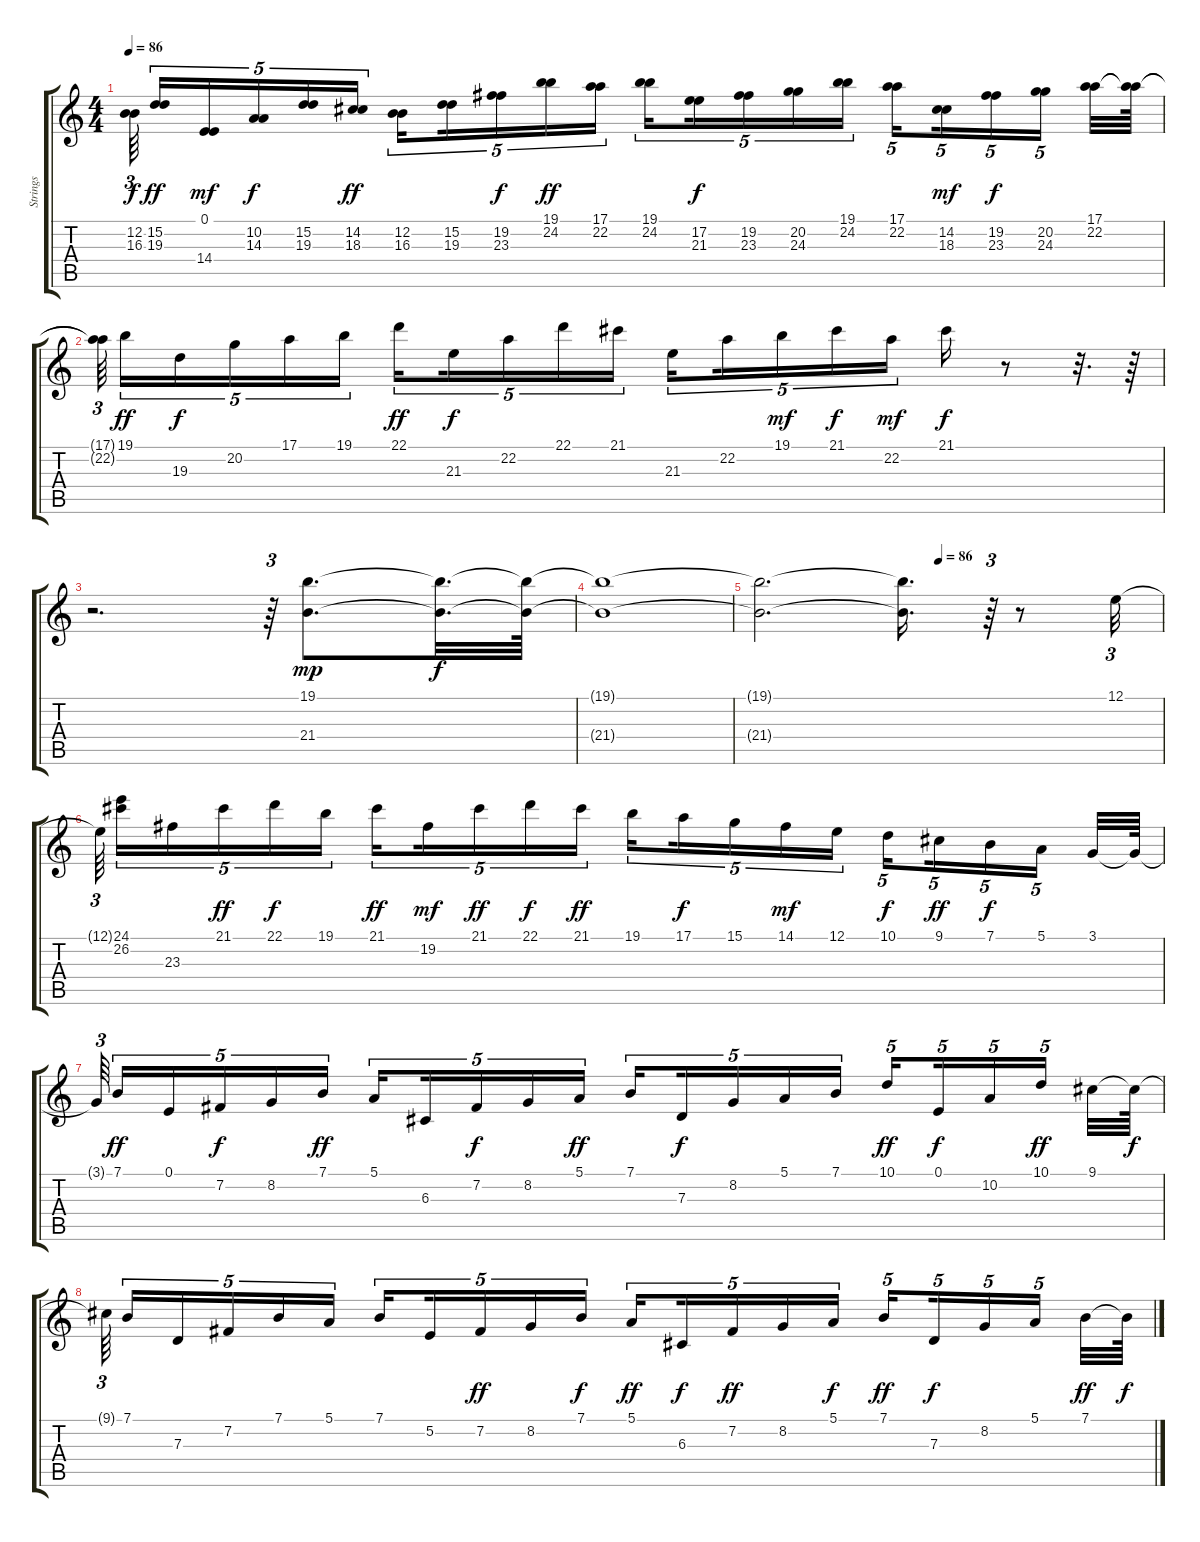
\track ("Strings" "Strings") {instrument stringensemble1}
\staff {score tabs}
\tuning (E4 B3 G3 D3 A2 E2) {hide}
\ts (4 4)
\tempo 86
\clef g2
\ks c
(12.2{t} 16.3{t}).64{tu (3 2) dy f} (15.2 19.3).16{tu (5 4) dy ff} (0.1 14.4).16{tu (5 4) dy mf} (10.2 14.3).16{tu (5 4) dy f} (15.2 19.3).16{tu (5 4)} (14.2 18.3).16{tu (5 4) dy ff} (12.2 16.3).16{tu (5 4) beam splitsecondary} (15.2 19.3).16{tu (5 4)} (19.2 23.3).16{tu (5 4) dy f} (19.1 24.2).16{tu (5 4) dy ff} (17.1 22.2).16{tu (5 4)} (19.1 24.2).16{tu (5 4) beam splitsecondary} (17.2 21.3).16{tu (5 4) dy f} (19.2 23.3).16{tu (5 4)} (20.2 24.3).16{tu (5 4)} (19.1 24.2).16{tu (5 4)} (17.1 22.2).16{tu (5 4) beam splitsecondary} (14.2 18.3).16{tu (5 4) dy mf} (19.2 23.3).16{tu (5 4) dy f} (20.2 24.3).16{tu (5 4) beam splitsecondary} (17.1 22.2).32 (17.1{t} 22.2{t}).64 |
(17.1{t} 22.2{t}).64{tu (3 2)} 19.1.16{tu (5 4) dy ff} 19.3.16{tu (5 4) dy f} 20.2.16{tu (5 4)} 17.1.16{tu (5 4)} 19.1.16{tu (5 4)} 22.1.16{tu (5 4) dy ff beam splitsecondary} 21.3.16{tu (5 4) dy f} 22.2.16{tu (5 4)} 22.1.16{tu (5 4)} 21.1.16{tu (5 4)} 21.3.16{tu (5 4) beam splitsecondary} 22.2.16{tu (5 4)} 19.1.16{tu (5 4) dy mf} 21.1.16{tu (5 4) dy f} 22.2.16{tu (5 4) dy mf} 21.1.16{dy f} r.8 r.32{d} r.64 |
r.2{d} r.64{tu (3 2)} (19.1 21.4).8{d dy mp} (19.1{t} 21.4{t}).32{d dy f} (19.1{t} 21.4{t}).64 |
(19.1{t} 21.4{t}).1 |
\tempo (86 0.446875)
(19.1{t} 21.4{t}).2{d} (19.1{t} 21.4{t}).16{d} r.64{tu (3 2)} r.8 12.1.32{tu (3 2)} |
12.1{t}.64{tu (3 2)} (24.1 26.2).16{tu (5 4)} 23.3.16{tu (5 4)} 21.1.16{tu (5 4) dy ff} 22.1.16{tu (5 4) dy f} 19.1.16{tu (5 4)} 21.1.16{tu (5 4) dy ff beam splitsecondary} 19.2.16{tu (5 4) dy mf} 21.1.16{tu (5 4) dy ff} 22.1.16{tu (5 4) dy f} 21.1.16{tu (5 4) dy ff} 19.1.16{tu (5 4) beam splitsecondary} 17.1.16{tu (5 4) dy f} 15.1.16{tu (5 4)} 14.1.16{tu (5 4) dy mf} 12.1.16{tu (5 4)} 10.1.16{tu (5 4) dy f beam splitsecondary} 9.1.16{tu (5 4) dy ff} 7.1.16{tu (5 4) dy f} 5.1.16{tu (5 4) beam splitsecondary} 3.1.32 3.1{t}.64 |
3.1{t}.64{tu (3 2)} 7.1.16{tu (5 4) dy ff} 0.1.16{tu (5 4)} 7.2.16{tu (5 4) dy f} 8.2.16{tu (5 4)} 7.1.16{tu (5 4) dy ff} 5.1.16{tu (5 4) beam splitsecondary} 6.3.16{tu (5 4)} 7.2.16{tu (5 4) dy f} 8.2.16{tu (5 4)} 5.1.16{tu (5 4) dy ff} 7.1.16{tu (5 4) beam splitsecondary} 7.3.16{tu (5 4) dy f} 8.2.16{tu (5 4)} 5.1.16{tu (5 4)} 7.1.16{tu (5 4)} 10.1.16{tu (5 4) dy ff beam splitsecondary} 0.1.16{tu (5 4) dy f} 10.2.16{tu (5 4)} 10.1.16{tu (5 4) dy ff beam splitsecondary} 9.1.32 9.1{t}.64{dy f} |
9.1{t}.64{tu (3 2)} 7.1.16{tu (5 4)} 7.3.16{tu (5 4)} 7.2.16{tu (5 4)} 7.1.16{tu (5 4)} 5.1.16{tu (5 4)} 7.1.16{tu (5 4) beam splitsecondary} 5.2.16{tu (5 4)} 7.2.16{tu (5 4) dy ff} 8.2.16{tu (5 4)} 7.1.16{tu (5 4) dy f} 5.1.16{tu (5 4) dy ff beam splitsecondary} 6.3.16{tu (5 4) dy f} 7.2.16{tu (5 4) dy ff} 8.2.16{tu (5 4)} 5.1.16{tu (5 4) dy f} 7.1.16{tu (5 4) dy ff beam splitsecondary} 7.3.16{tu (5 4) dy f} 8.2.16{tu (5 4)} 5.1.16{tu (5 4) beam splitsecondary} 7.1.32{dy ff} 7.1{t}.64{dy f}
